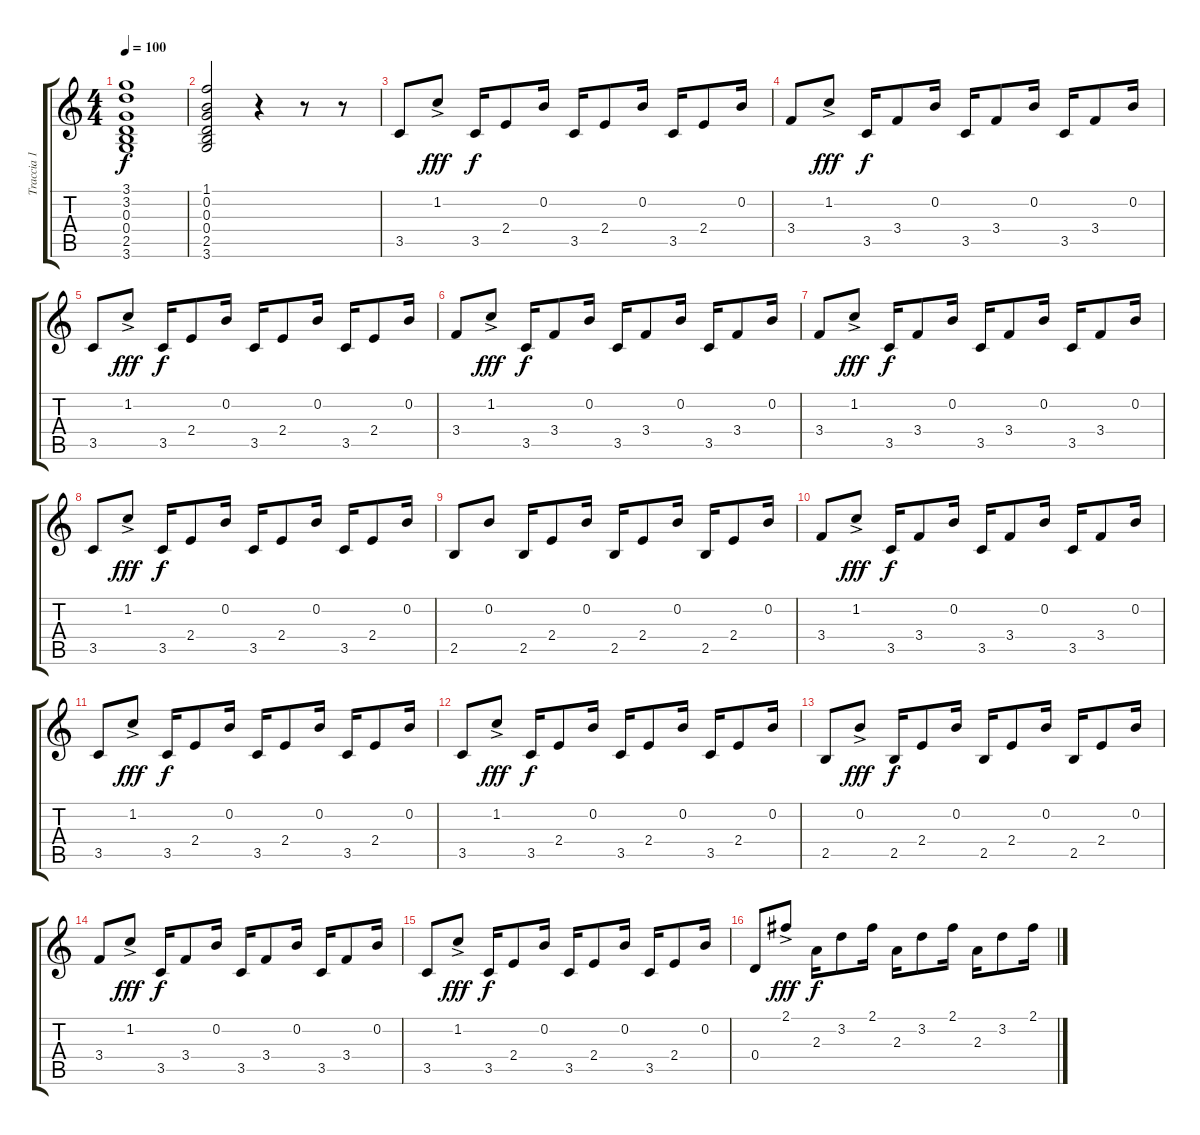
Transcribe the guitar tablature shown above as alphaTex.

\track ("Traccia 1" "Traccia 1") {instrument acousticguitarnylon}
\staff {score tabs}
\tuning (E4 B3 G3 D3 A2 E2) {hide}
\ts (4 4)
\tempo 100
\clef g2
\ks c
(3.1 3.2 0.3 0.4 2.5 3.6).1{dy f} |
(1.1 0.2 0.3 0.4 2.5 3.6).2 r.4 r.8 r.8 |
3.5.8 1.2{ac}.8{dy fff} 3.5.16{dy f} 2.4.8 0.2.16 3.5.16 2.4.8 0.2.16 3.5.16 2.4.8 0.2.16 |
3.4.8 1.2{ac}.8{dy fff} 3.5.16{dy f} 3.4.8 0.2.16 3.5.16 3.4.8 0.2.16 3.5.16 3.4.8 0.2.16 |
3.5.8 1.2{ac}.8{dy fff} 3.5.16{dy f} 2.4.8 0.2.16 3.5.16 2.4.8 0.2.16 3.5.16 2.4.8 0.2.16 |
3.4.8 1.2{ac}.8{dy fff} 3.5.16{dy f} 3.4.8 0.2.16 3.5.16 3.4.8 0.2.16 3.5.16 3.4.8 0.2.16 |
3.4.8 1.2{ac}.8{dy fff} 3.5.16{dy f} 3.4.8 0.2.16 3.5.16 3.4.8 0.2.16 3.5.16 3.4.8 0.2.16 |
3.5.8 1.2{ac}.8{dy fff} 3.5.16{dy f} 2.4.8 0.2.16 3.5.16 2.4.8 0.2.16 3.5.16 2.4.8 0.2.16 |
2.5.8 0.2.8 2.5.16 2.4.8 0.2.16 2.5.16 2.4.8 0.2.16 2.5.16 2.4.8 0.2.16 |
3.4.8 1.2{ac}.8{dy fff} 3.5.16{dy f} 3.4.8 0.2.16 3.5.16 3.4.8 0.2.16 3.5.16 3.4.8 0.2.16 |
3.5.8 1.2{ac}.8{dy fff} 3.5.16{dy f} 2.4.8 0.2.16 3.5.16 2.4.8 0.2.16 3.5.16 2.4.8 0.2.16 |
3.5.8 1.2{ac}.8{dy fff} 3.5.16{dy f} 2.4.8 0.2.16 3.5.16 2.4.8 0.2.16 3.5.16 2.4.8 0.2.16 |
2.5.8 0.2{ac}.8{dy fff} 2.5.16{dy f} 2.4.8 0.2.16 2.5.16 2.4.8 0.2.16 2.5.16 2.4.8 0.2.16 |
3.4.8 1.2{ac}.8{dy fff} 3.5.16{dy f} 3.4.8 0.2.16 3.5.16 3.4.8 0.2.16 3.5.16 3.4.8 0.2.16 |
3.5.8 1.2{ac}.8{dy fff} 3.5.16{dy f} 2.4.8 0.2.16 3.5.16 2.4.8 0.2.16 3.5.16 2.4.8 0.2.16 |
0.4.8 2.1{ac}.8{dy fff} 2.3.16{dy f} 3.2.8 2.1.16 2.3.16 3.2.8 2.1.16 2.3.16 3.2.8 2.1.16
